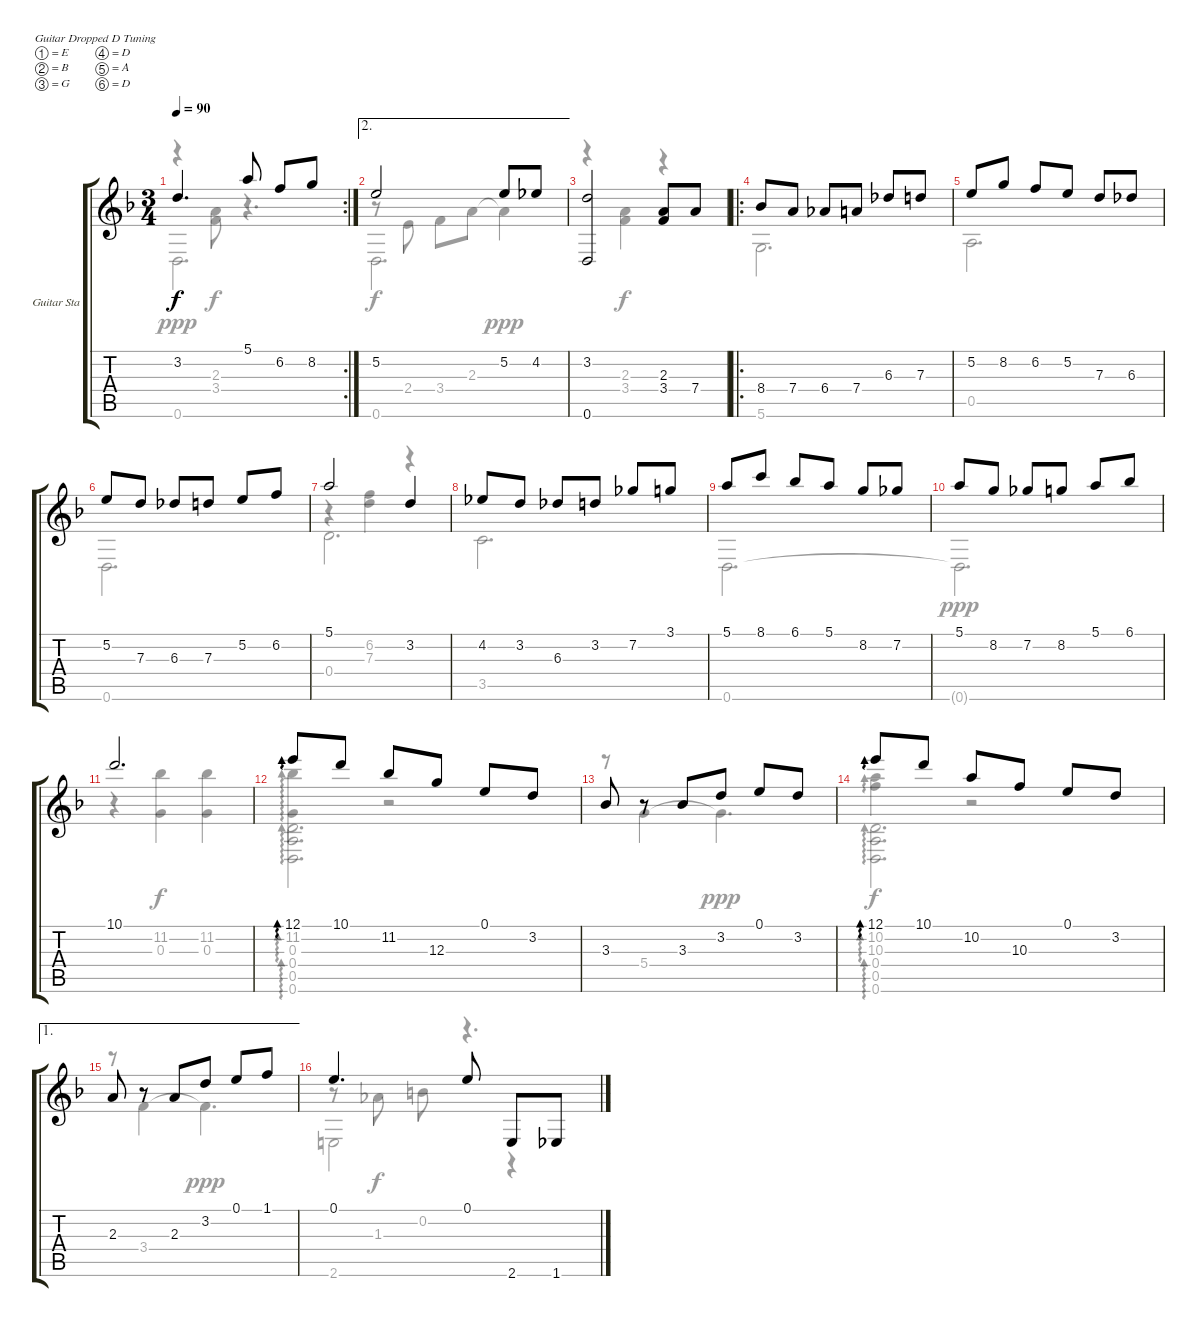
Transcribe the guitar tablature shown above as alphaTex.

\bracketExtendMode groupsimilarinstruments
\firstSystemTrackNameOrientation horizontal
\otherSystemsTrackNameOrientation horizontal
\track ("Guitar Standard" "Guitar Sta") {instrument acousticguitarnylon}
\staff {score tabs}
\tuning (E4 B3 G3 D3 A2 D2)
\voice
\rc 2
\ts (3 4)
\tempo 90
\clef g2
\ks f
3.2.4{d dy f} 5.1.8 6.2.8 8.2.8 |
\ae 2
5.2.2 5.2.8 4.2.8 |
(3.2 0.6).2 (2.3 3.4).8 7.4.8 |
\ro
8.4.8 7.4.8 6.4.8 7.4.8 6.3.8 7.3.8 |
5.2.8 8.2.8 6.2.8 5.2.8 7.3.8 6.3.8 |
5.2.8 7.3.8 6.3.8 7.3.8 5.2.8 6.2.8 |
5.1.2 3.2.4 |
4.2.8 3.2.8 6.3.8 3.2.8 7.2.8 3.1.8 |
5.1.8 8.1.8 6.1.8 5.1.8 8.2.8 7.2.8 |
5.1.8 8.2.8 7.2.8 8.2.8 5.1.8 6.1.8 |
10.1.2{d} |
12.1.8{ad 0} 10.1.8 11.2.8 12.3.8 0.1.8 3.2.8 |
3.3.8 r.8 3.3.8 3.2.8 0.1.8 3.2.8 |
12.1.8{ad 0} 10.1.8 10.2.8 10.3.8 0.1.8 3.2.8 |
\ae 1
2.3.8 r.8 2.3.8 3.2.8 0.1.8 1.1.8 |
0.1.4{d} 0.1.8 2.6.8 1.6.8
\voice
\clef g2
\ottava regular
\simile none
\ks f
r.4{dy ppp} (2.3 3.4).8{dy f} r.4{d} |
r.8 2.4.8 3.4.8 2.3.8 2.3{t}.4{dy ppp} |
r.4 (2.3 3.4).4{dy f} r.4 |
5.6.2{d} |
0.5.2{d} |
0.6.2{d} |
r.4 (6.2 7.3).4 r.4 |
3.5.2{d} |
0.6.2{d} |
0.6{t}.2{d dy ppp} |
r.4 (11.2 0.3).4{dy f} (11.2 0.3).4 |
(11.2 0.3).4{ad 0} r.2 |
r.8 5.4.4 5.4{t}.4{d dy ppp} |
(10.2 10.3).4{ad 0 dy f} r.2 |
r.8 3.4.4 3.4{t}.4{d dy ppp} |
r.8 1.3.8{dy f} 0.2.8 r.4{d}
\voice
\clef g2
\ottava regular
\simile none
\ks f
0.6{t}.2{d dy ppp} |
0.6.2{d dy f} |
|
|
|
|
0.4.2{d} |
|
|
|
|
(0.4 0.5 0.6).2{d ad 0} |
|
(0.4 0.5 0.6).2{d ad 0} |
|
2.6.2 r.4
